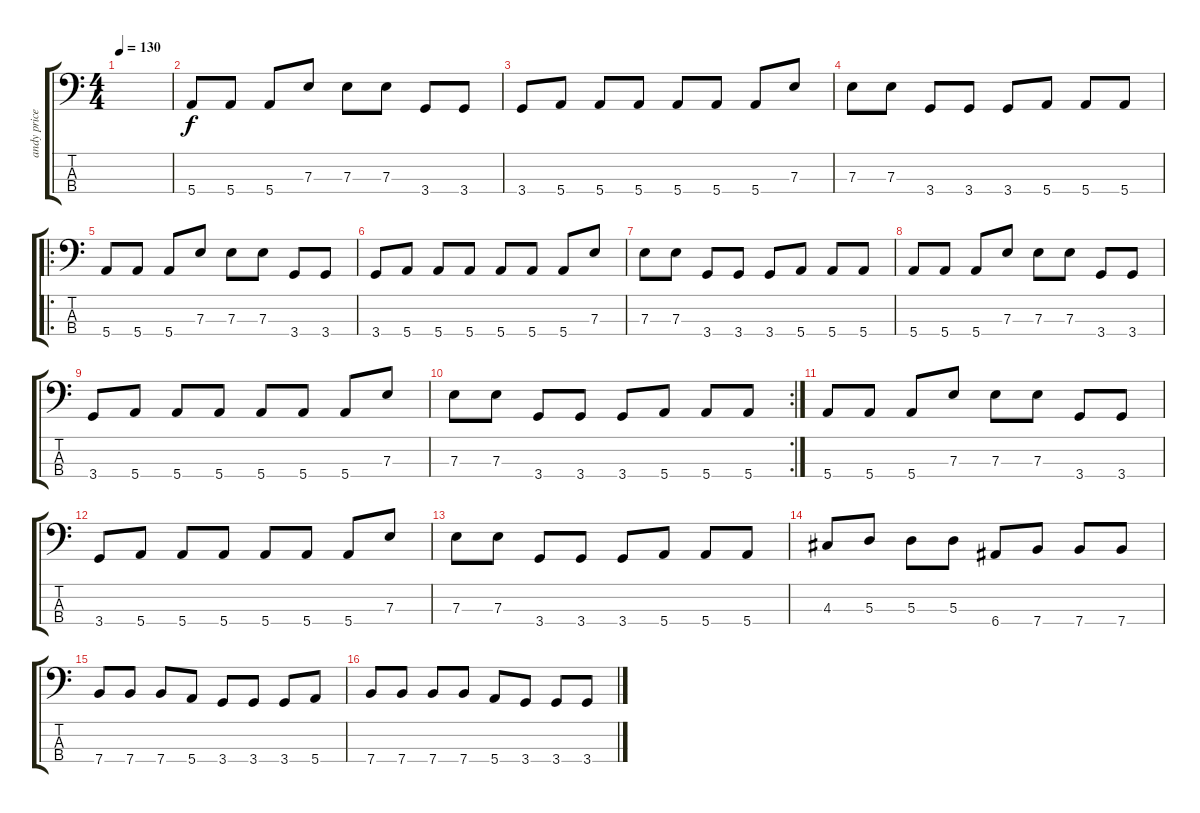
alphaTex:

\track ("andy price" "andy price") {instrument electricbasspick}
\staff {score tabs}
\tuning (G2 D2 A1 E1) {hide}
\ts (4 4)
\tempo 130
\clef f4
\ks c
|
5.4.8 5.4.8 5.4.8 7.3.8 7.3.8 7.3.8 3.4.8 3.4.8 |
3.4.8 5.4.8 5.4.8 5.4.8 5.4.8 5.4.8 5.4.8 7.3.8 |
7.3.8 7.3.8 3.4.8 3.4.8 3.4.8 5.4.8 5.4.8 5.4.8 |
\ro
5.4.8 5.4.8 5.4.8 7.3.8 7.3.8 7.3.8 3.4.8 3.4.8 |
3.4.8 5.4.8 5.4.8 5.4.8 5.4.8 5.4.8 5.4.8 7.3.8 |
7.3.8 7.3.8 3.4.8 3.4.8 3.4.8 5.4.8 5.4.8 5.4.8 |
5.4.8 5.4.8 5.4.8 7.3.8 7.3.8 7.3.8 3.4.8 3.4.8 |
3.4.8 5.4.8 5.4.8 5.4.8 5.4.8 5.4.8 5.4.8 7.3.8 |
\rc 2
7.3.8 7.3.8 3.4.8 3.4.8 3.4.8 5.4.8 5.4.8 5.4.8 |
5.4.8 5.4.8 5.4.8 7.3.8 7.3.8 7.3.8 3.4.8 3.4.8 |
3.4.8 5.4.8 5.4.8 5.4.8 5.4.8 5.4.8 5.4.8 7.3.8 |
7.3.8 7.3.8 3.4.8 3.4.8 3.4.8 5.4.8 5.4.8 5.4.8 |
4.3.8 5.3.8 5.3.8 5.3.8 6.4.8 7.4.8 7.4.8 7.4.8 |
7.4.8 7.4.8 7.4.8 5.4.8 3.4.8 3.4.8 3.4.8 5.4.8 |
7.4.8 7.4.8 7.4.8 7.4.8 5.4.8 3.4.8 3.4.8 3.4.8
